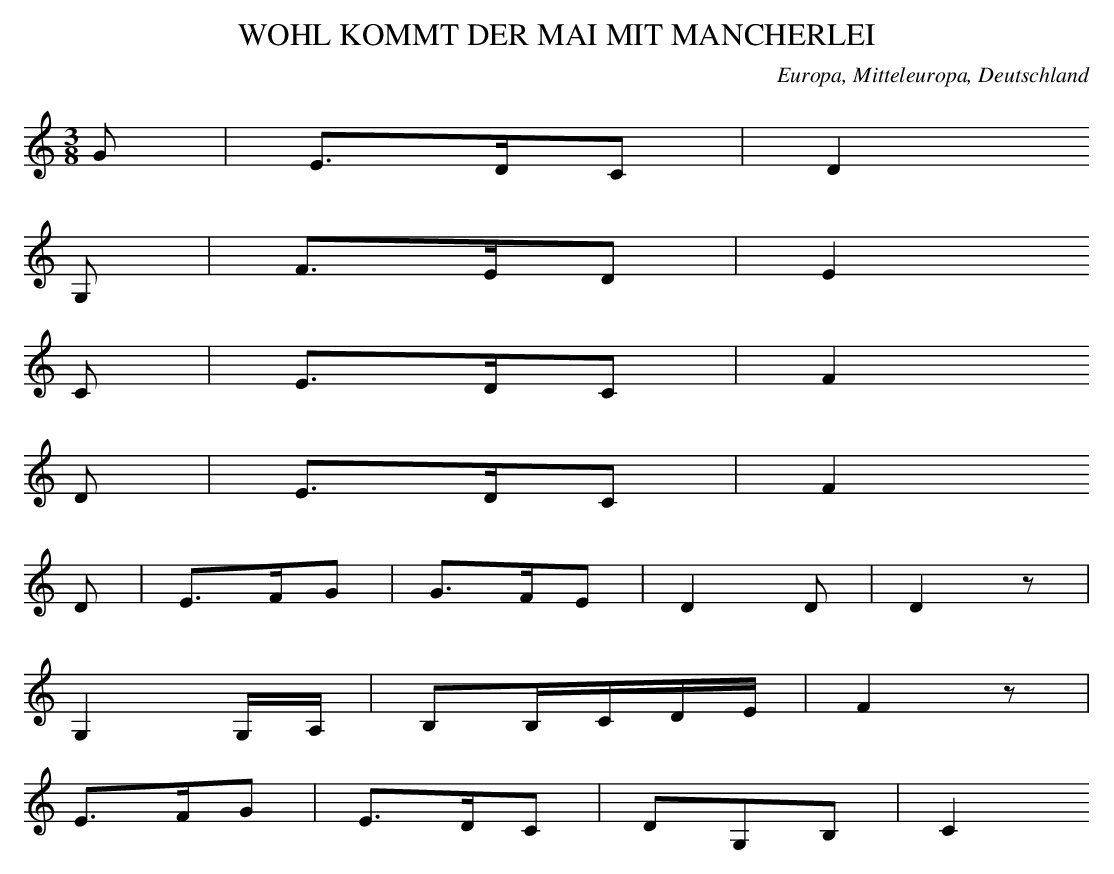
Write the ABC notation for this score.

X:1
T: WOHL KOMMT DER MAI MIT MANCHERLEI
O: Europa, Mitteleuropa, Deutschland
M: 3/8
L: 1/16
K: C
G2 | E3DC2 | D4
G,2 | F3ED2 | E4
C2 | E3DC2 | F4
D2 | E3DC2 | F4
D2 | E3FG2 | G3FE2 | D4D2 | D4z2 |
G,4G,A, | B,2B,CDE | F4z2 |
E3FG2 | E3DC2 | D2G,2B,2 | C4
